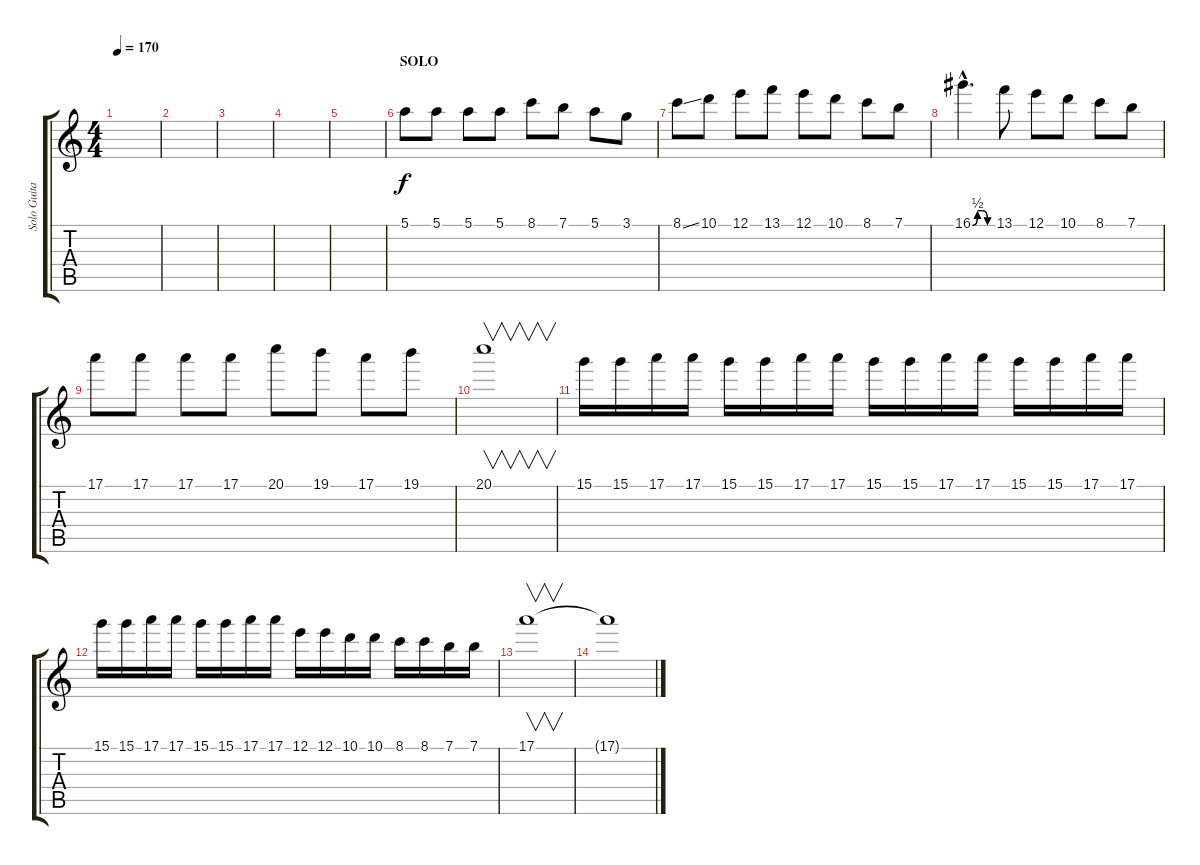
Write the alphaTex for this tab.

\track ("Solo Guitar" "Solo Guita") {instrument distortionguitar}
\staff {score tabs}
\tuning (E4 B3 G3 D3 A2 E2) {hide}
\ts (4 4)
\tempo 170
\clef g2
\ks c
|
|
|
|
|
\section ("" "SOLO")
5.1.8 5.1.8 5.1.8 5.1.8 8.1.8 7.1.8 5.1.8 3.1.8 |
8.1{ss}.8 10.1.8 12.1.8 13.1.8 12.1.8 10.1.8 8.1.8 7.1.8 |
16.1{be (custom 0 0 15 2 30 2 45 0 60 0) hac}.4{d} 13.1.8 12.1.8 10.1.8 8.1.8 7.1.8 |
17.1.8 17.1.8 17.1.8 17.1.8 20.1.8 19.1.8 17.1.8 19.1.8 |
20.1.1{v} |
15.1.16 15.1.16 17.1.16 17.1.16 15.1.16 15.1.16 17.1.16 17.1.16 15.1.16 15.1.16 17.1.16 17.1.16 15.1.16 15.1.16 17.1.16 17.1.16 |
15.1.16 15.1.16 17.1.16 17.1.16 15.1.16 15.1.16 17.1.16 17.1.16 12.1.16 12.1.16 10.1.16 10.1.16 8.1.16 8.1.16 7.1.16 7.1.16 |
17.1.1{v} |
17.1{t}.1
